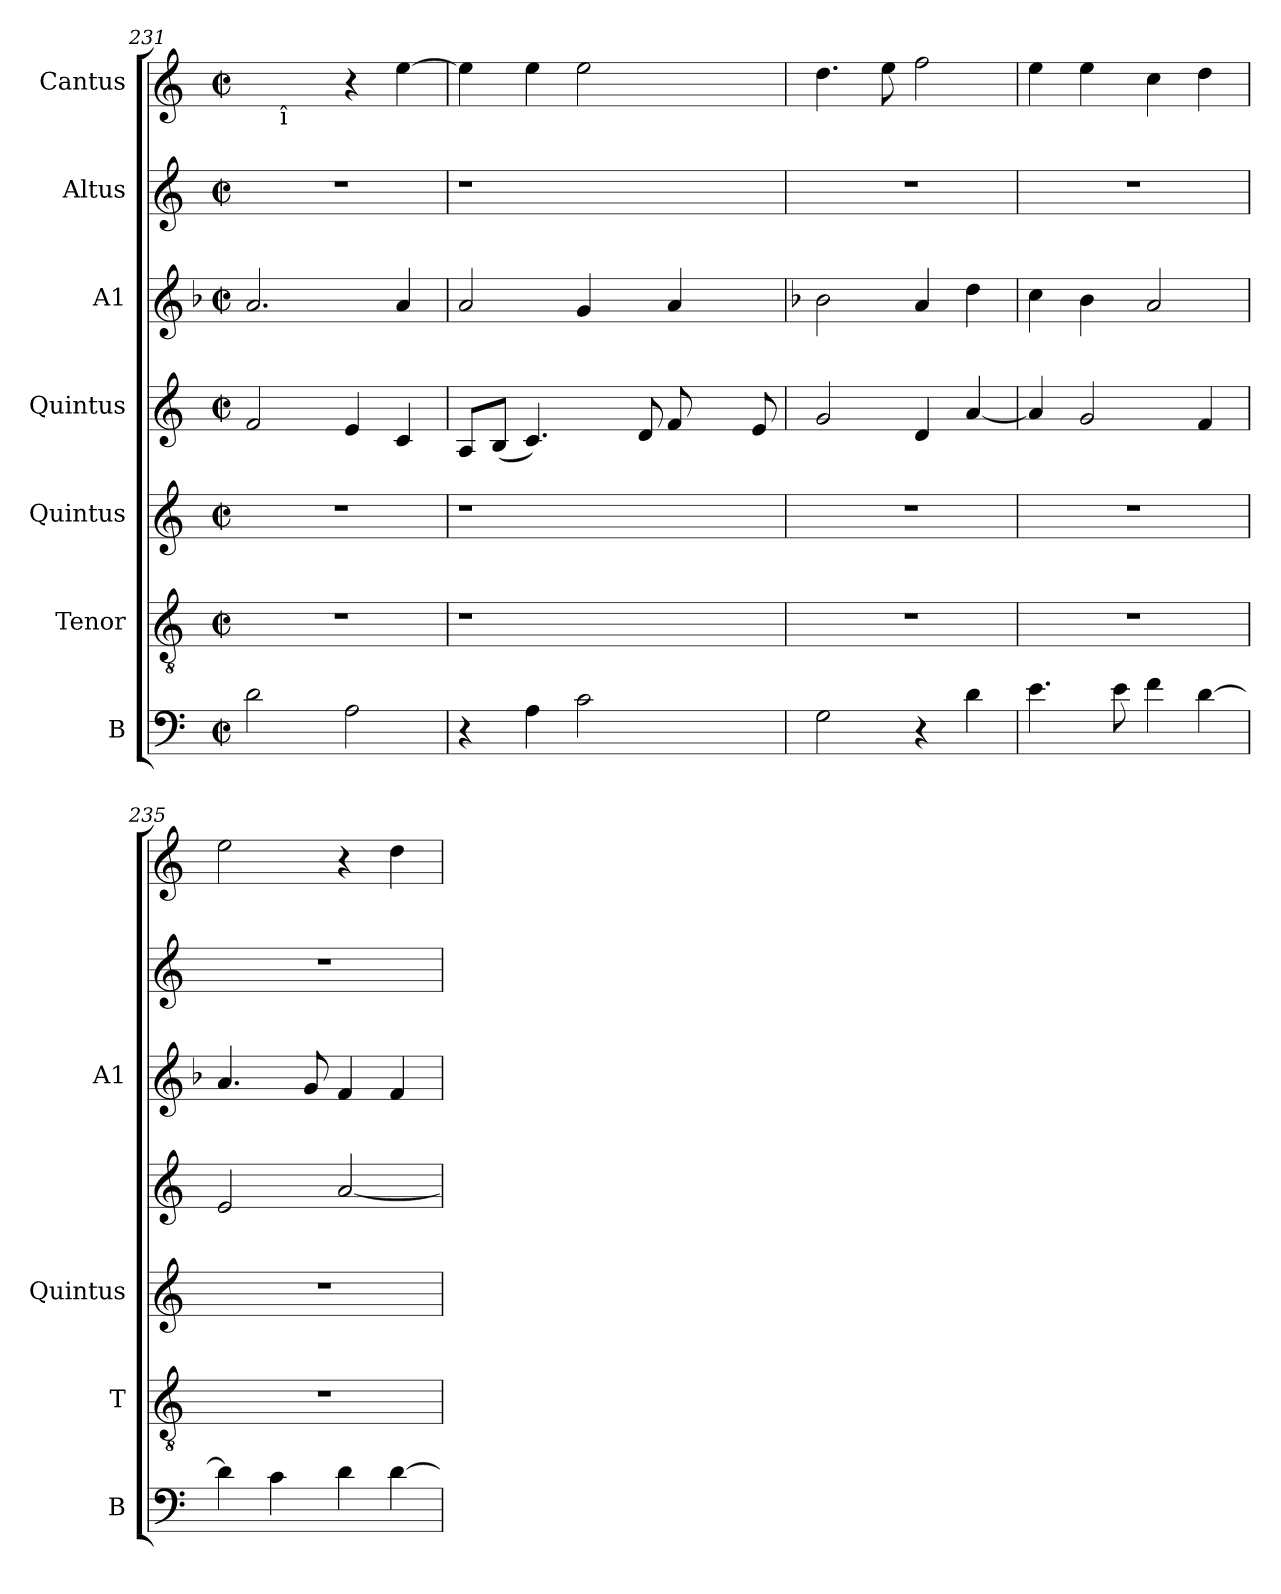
**kern	**kern	**kern	**kern	**kern	**kern	**kern
*part7	*part6	*part5	*part4	*part3	*part2	*part1
*staff7	*staff6	*staff5	*staff4	*staff3	*staff2	*staff1
*I"B	*I"Tenor	*I"Quintus	*I"Quintus	*I"A1	*I"Altus	*I"Cantus
*I'B	*I'T	*I'Quintus	*	*I'A1	*	*
*clefF4	*clefGv2	*clefG2	*clefG2	*clefG2	*clefG2	*clefG2
*k[]	*k[]	*k[]	*k[]	*k[b-]	*k[]	*k[]
*C:	*C:	*C:	*C:	*F:	*C:	*C:
*M2/2	*M2/2	*M2/2	*M2/2	*M2/2	*M2/2	*M2/2
*met(c|)	*met(c|)	*met(c|)	*met(c|)	*met(c|)	*met(c|)	*met(c|)
=231	=231	=231	=231	=231	=231	=231
*	*	*	*	*	*	*^
2d\	1r	1r	2f/	2.a/	1r	2ryy	8ryy
!	!	!	!	!	!	!	!LO:TX:b:t=î
.	.	.	.	.	.	.	2..ryy
2A\	.	.	4e/	.	.	4r	.
.	.	.	4c/	4a/	.	[<4ee\	.
*	*	*	*	*	*	*v	*v
!!LO:LB:g=z
=232	=232	=232	=232	=232	=232	=232
*	*	*	*	*k[]	*	*
*	*	*	*	*C:	*	*
*	*	*	*^	*	*	*
4r	1r	1r	8A/L	2.ryy	2a/	1r	4ee\]
.	.	.	(8B/J	.	.	.	.
4A\	.	.	4.c/)	.	.	.	4ee\
2c\	.	.	.	.	4g/	.	2ee\
.	.	.	16.ryy	.	.	.	.
.	.	.	8d/	.	.	.	.
.	.	.	.	8f/	4a/	.	.
.	.	.	8ryy	.	.	.	.
.	.	.	.	4ryy	.	.	.
.	.	.	32ryy	.	.	.	.
8ryy	8ryy	8ryy	8e/	.	8ryy	8ryy	8ryy
*	*	*	*v	*v	*	*	*
=233	=233	=233	=233	=233	=233	=233
*	*	*	*	*k[b-]	*	*
*	*	*	*	*F:	*	*
2G\	1r	1r	2g/	2b-\	1r	4.dd\
.	.	.	.	.	.	8ee\
4r	.	.	4d/	4a/	.	2ff\
4d\	.	.	[<4a/	4dd\	.	.
=234	=234	=234	=234	=234	=234	=234
4.e\	1r	1r	4a/]	4cc\	1r	4ee\
.	.	.	2g/	4b-\	.	4ee\
8e\	.	.	.	.	.	.
4f\	.	.	.	2a/	.	4cc\
[>4d\	.	.	4f/	.	.	4dd\
=235	=235	=235	=235	=235	=235	=235
4d\]	1r	1r	2e/	4.a/	1r	2ee\
4c\	.	.	.	.	.	.
.	.	.	.	8g/	.	.
4d\	.	.	[<2a/	4f/	.	4r
[>4d\	.	.	.	4f/	.	4dd\
=	=	=	=	=	=	=
*-	*-	*-	*-	*-	*-	*-
